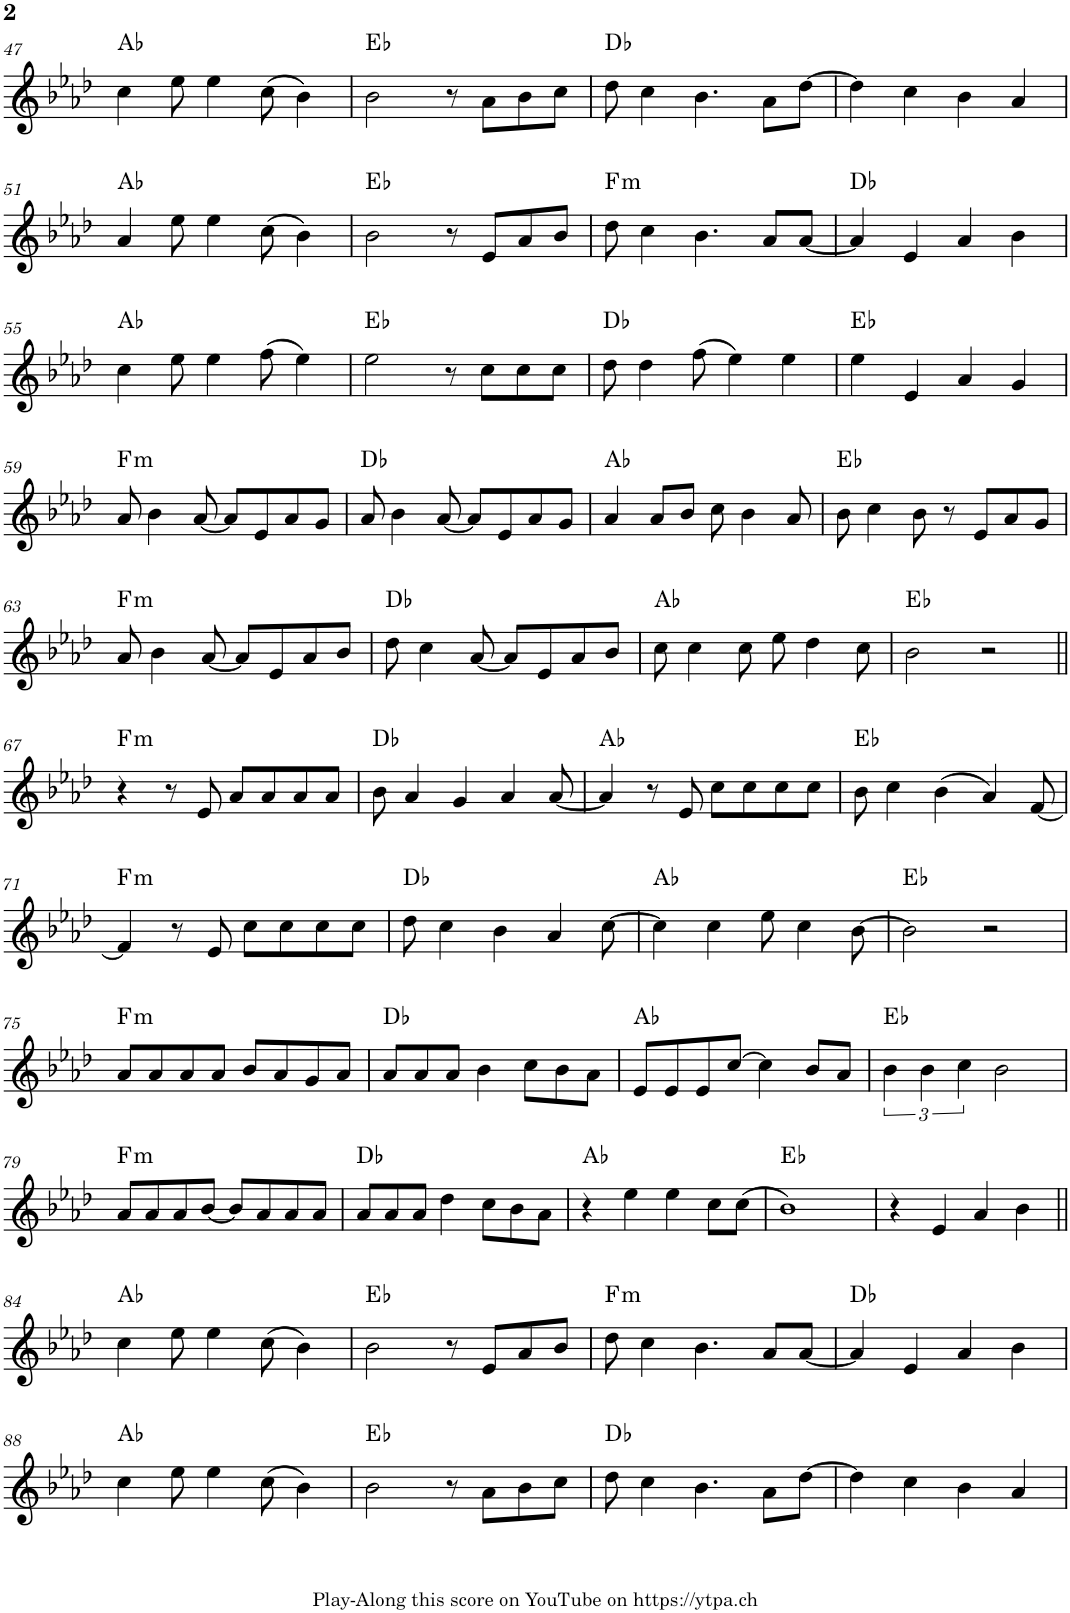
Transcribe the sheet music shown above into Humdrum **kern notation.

**kern	**harte
*part1	*part1
*staff1	*
*I"Piano	*
*I'Pno.	*
!!LO:PB:g=z
*clefG2	*
*k[b-e-a-d-]	*
*M4/4	*
=47	=47
4cc\	Ab:maj
8ee-\	.
4ee-\	.
(8cc\	.
4b-\)	.
=48	=48
2b-\	Eb:maj
8r	.
8a-\L	.
8b-\	.
8cc\J	.
=49	=49
8dd-\	Db:maj
4cc\	.
4.b-\	.
8a-\L	.
[8dd-\J	.
=50	=50
4dd-\]	.
4cc\	.
4b-\	.
4a-/	.
!!LO:LB:g=z
=51	=51
4a-/	Ab:maj
8ee-\	.
4ee-\	.
(8cc\	.
4b-\)	.
=52	=52
2b-\	Eb:maj
8r	.
8e-/L	.
8a-/	.
8b-/J	.
=53	=53
!	!LO:H:kt=m
8dd-\	F:min
4cc\	.
4.b-\	.
8a-/L	.
[8a-/J	.
=54	=54
4a-/]	Db:maj
4e-/	.
4a-/	.
4b-\	.
!!LO:LB:g=z
=55	=55
4cc\	Ab:maj
8ee-\	.
4ee-\	.
(8ff\	.
4ee-\)	.
=56	=56
2ee-\	Eb:maj
8r	.
8cc\L	.
8cc\	.
8cc\J	.
=57	=57
8dd-\	Db:maj
4dd-\	.
(8ff\	.
4ee-\)	.
4ee-\	.
=58	=58
4ee-\	Eb:maj
4e-/	.
4a-/	.
4g/	.
!!LO:LB:g=z
=59	=59
!	!LO:H:kt=m
8a-/	F:min
4b-\	.
[8a-/	.
8a-/L]	.
8e-/	.
8a-/	.
8g/J	.
=60	=60
8a-/	Db:maj
4b-\	.
[8a-/	.
8a-/L]	.
8e-/	.
8a-/	.
8g/J	.
=61	=61
4a-/	Ab:maj
8a-/L	.
8b-/J	.
8cc\	.
4b-\	.
8a-/	.
=62	=62
8b-\	Eb:maj
4cc\	.
8b-\	.
8r	.
8e-/L	.
8a-/	.
8g/J	.
!!LO:LB:g=z
=63	=63
!	!LO:H:kt=m
8a-/	F:min
4b-\	.
[8a-/	.
8a-/L]	.
8e-/	.
8a-/	.
8b-/J	.
=64	=64
8dd-\	Db:maj
4cc\	.
[8a-/	.
8a-/L]	.
8e-/	.
8a-/	.
8b-/J	.
=65	=65
8cc\	Ab:maj
4cc\	.
8cc\	.
8ee-\	.
4dd-\	.
8cc\	.
=66	=66
2b-\	Eb:maj
2r	.
!!LO:LB:g=z
=67||	=67||
!	!LO:H:kt=m
4r	F:min
8r	.
8e-/	.
8a-/L	.
8a-/	.
8a-/	.
8a-/J	.
=68	=68
8b-\	Db:maj
4a-/	.
4g/	.
4a-/	.
[8a-/	.
=69	=69
4a-/]	Ab:maj
8r	.
8e-/	.
8cc\L	.
8cc\	.
8cc\	.
8cc\J	.
=70	=70
8b-\	Eb:maj
4cc\	.
(4b-\	.
4a-/)	.
[8f/	.
!!LO:LB:g=z
=71	=71
!	!LO:H:kt=m
4f/]	F:min
8r	.
8e-/	.
8cc\L	.
8cc\	.
8cc\	.
8cc\J	.
=72	=72
8dd-\	Db:maj
4cc\	.
4b-\	.
4a-/	.
[8cc\	.
=73	=73
4cc\]	Ab:maj
4cc\	.
8ee-\	.
4cc\	.
[8b-\	.
=74	=74
2b-\]	Eb:maj
2r	.
!!LO:LB:g=z
=75	=75
!	!LO:H:kt=m
8a-/L	F:min
8a-/	.
8a-/	.
8a-/J	.
8b-/L	.
8a-/	.
8g/	.
8a-/J	.
=76	=76
8a-/L	Db:maj
8a-/	.
8a-/J	.
4b-\	.
8cc\L	.
8b-\	.
8a-\J	.
=77	=77
8e-/L	Ab:maj
8e-/	.
8e-/	.
[8cc/J	.
4cc\]	.
8b-/L	.
8a-/J	.
=78	=78
6b-\	Eb:maj
6b-\	.
6cc\	.
2b-\	.
!!LO:LB:g=z
=79	=79
!	!LO:H:kt=m
8a-/L	F:min
8a-/	.
8a-/	.
[8b-/J	.
8b-/L]	.
8a-/	.
8a-/	.
8a-/J	.
=80	=80
8a-/L	Db:maj
8a-/	.
8a-/J	.
4dd-\	.
8cc\L	.
8b-\	.
8a-\J	.
=81	=81
4r	Ab:maj
4ee-\	.
4ee-\	.
8cc\L	.
(8cc\J	.
=82	=82
1b-)	Eb:maj
=83	=83
4r	.
4e-/	.
4a-/	.
4b-\	.
!!LO:LB:g=z
=84||	=84||
4cc\	Ab:maj
8ee-\	.
4ee-\	.
(8cc\	.
4b-\)	.
=85	=85
2b-\	Eb:maj
8r	.
8e-/L	.
8a-/	.
8b-/J	.
=86	=86
!	!LO:H:kt=m
8dd-\	F:min
4cc\	.
4.b-\	.
8a-/L	.
[8a-/J	.
=87	=87
4a-/]	Db:maj
4e-/	.
4a-/	.
4b-\	.
!!LO:LB:g=z
=88	=88
4cc\	Ab:maj
8ee-\	.
4ee-\	.
(8cc\	.
4b-\)	.
=89	=89
2b-\	Eb:maj
8r	.
8a-\L	.
8b-\	.
8cc\J	.
=90	=90
8dd-\	Db:maj
4cc\	.
4.b-\	.
8a-\L	.
[8dd-\J	.
=91	=91
4dd-\]	.
4cc\	.
4b-\	.
4a-/	.
=	=
*-	*-
